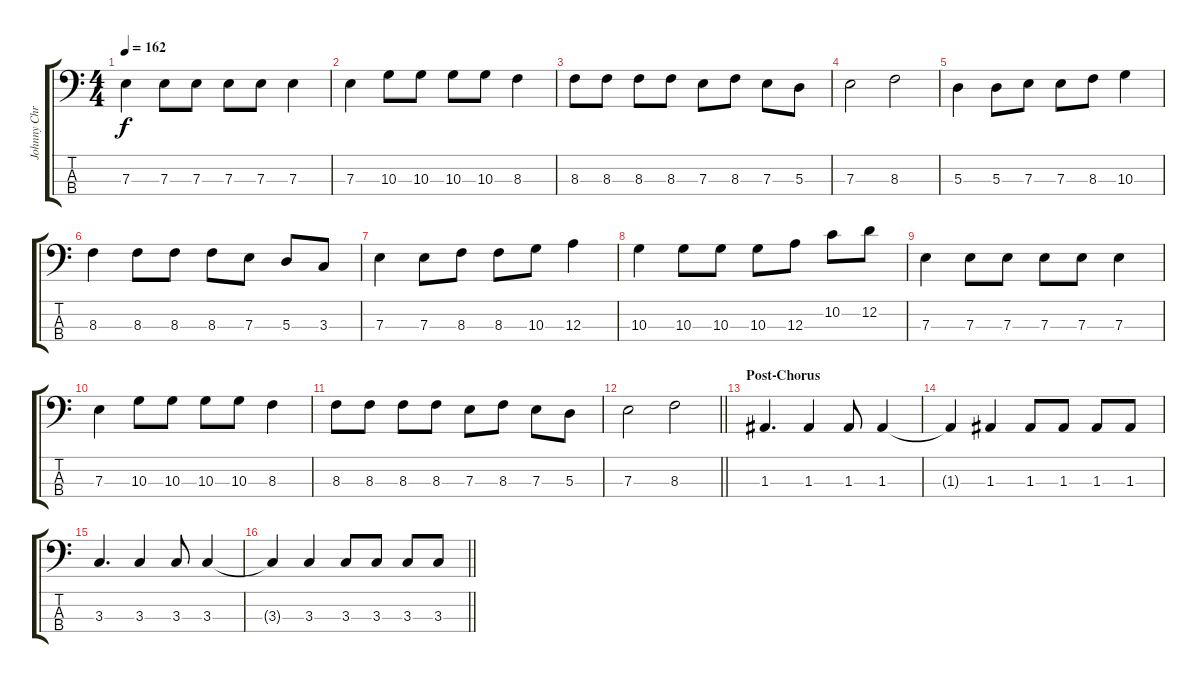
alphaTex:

\track ("Johnny Christ" "Johnny Chr") {instrument electricbassfinger}
\staff {score tabs}
\tuning (G2 D2 A1 D1) {hide}
\ts (4 4)
\tempo 162
\clef f4
\ks c
7.3.4{dy f} 7.3.8 7.3.8 7.3.8 7.3.8 7.3.4 |
7.3.4 10.3.8 10.3.8 10.3.8 10.3.8 8.3.4 |
8.3.8 8.3.8 8.3.8 8.3.8 7.3.8 8.3.8 7.3.8 5.3.8 |
7.3.2 8.3.2 |
5.3.4 5.3.8 7.3.8 7.3.8 8.3.8 10.3.4 |
8.3.4 8.3.8 8.3.8 8.3.8 7.3.8 5.3.8 3.3.8 |
7.3.4 7.3.8 8.3.8 8.3.8 10.3.8 12.3.4 |
10.3.4 10.3.8 10.3.8 10.3.8 12.3.8 10.2.8 12.2.8 |
7.3.4 7.3.8 7.3.8 7.3.8 7.3.8 7.3.4 |
7.3.4 10.3.8 10.3.8 10.3.8 10.3.8 8.3.4 |
8.3.8 8.3.8 8.3.8 8.3.8 7.3.8 8.3.8 7.3.8 5.3.8 |
\barLineRight lightlight
7.3.2 8.3.2 |
\section ("" "Post-Chorus")
1.3.4{d} 1.3.4 1.3.8 1.3.4 |
1.3{t}.4 1.3.4 1.3.8 1.3.8 1.3.8 1.3.8 |
3.3.4{d} 3.3.4 3.3.8 3.3.4 |
\barLineRight lightlight
3.3{t}.4 3.3.4 3.3.8 3.3.8 3.3.8 3.3.8
